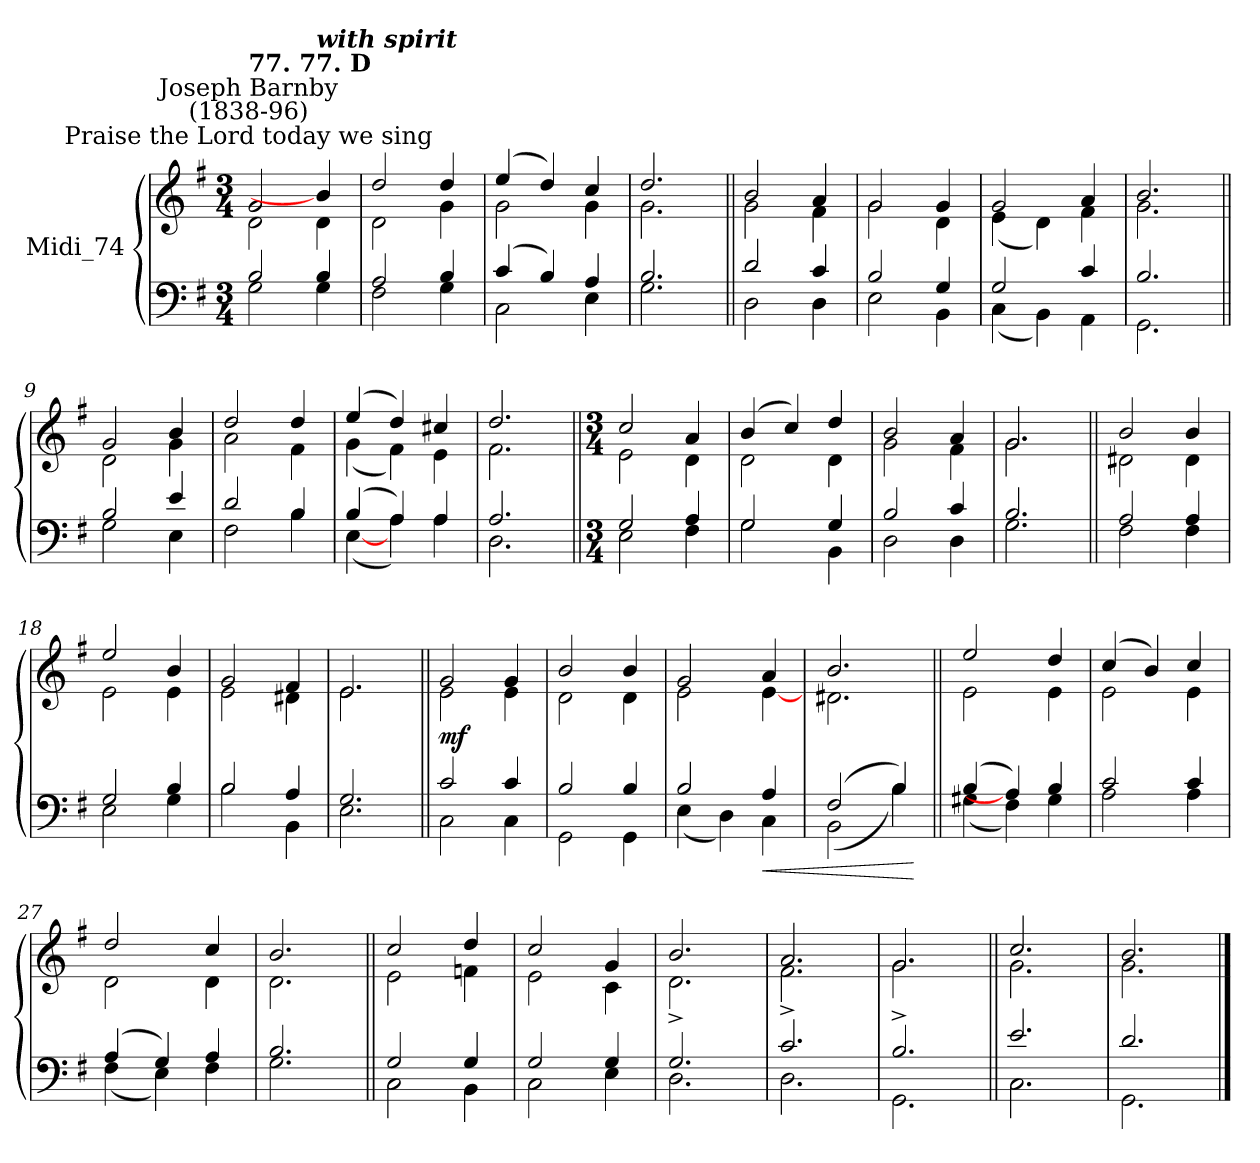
**kern	**dynam	**kern
*part2	*part2	*part1
*staff2	*staff2	*staff1
*I"Midi_74	*	*I"Midi_74
*clefF4	*	*clefG2
*k[f#]	*	*k[f#]
*G:	*	*G:
*M3/4	*	*M3/4
=1	=1	=1
*^	*	*^
!	!	!	!LO:TX:a:cj:t=Praise the Lord today we sing	!
!	!	!	!LO:TX:a:cj:t=Joseph Barnby\n(1838-96)	!
!	!	!	!LO:TX:a:B:t=77. 77. D	!
2B/	2G\	.	2g/	2d\
!	!	!	!LO:TX:a:Bi:t=with spirit	!
4B/	4G\	.	4b/]	4d\
=2	=2	=2	=2	=2
2A/	2F#\	.	2dd/	2d\
4B/	4G\	.	4dd/	4g\
=3	=3	=3	=3	=3
(>4c/	2C\	.	(>4ee/	2g\
4B/)	.	.	4dd/)	.
4A/	4E\	.	4cc/	4g\
=4	=4	=4	=4	=4
2.B/	2.G\	.	2.dd/	2.g\
=5||	=5||	=5||	=5||	=5||
2d/	2D\	.	2b/	2g\
4c/	4D\	.	4a/	4f#\
=6	=6	=6	=6	=6
2B/	2E\	.	2g/	2g\
4G/	4BB\	.	4g/	4d\
=7	=7	=7	=7	=7
2G/	(<4C\	.	2g/	(<4e\
.	4BB\)	.	.	4d\)
4c/	4AA\	.	4a/	4f#\
=8	=8	=8	=8	=8
2.B/	2.GG\	.	2.b/	2.g\
=9||	=9||	=9||	=9||	=9||
2B/	2G\	.	2g/	2d\
4e/	4E\	.	4b/	4g\
=10	=10	=10	=10	=10
2d/	2F#\	.	2dd/	2a\
4B/	4B\	.	4dd/	4f#\
=11	=11	=11	=11	=11
(>4B/	([4E\	.	(>4ee/	(<4g\
4A/)	4A\)	.	4dd/)	4f#\)
4A/	4A\	.	4cc#X/	4e\
=12	=12	=12	=12	=12
2.A/	2.D\	.	2.dd/	2.f#\
!!LO:LB:g=z	!!
=13||	=13||	=13||	=13||	=13||
*M3/4	*	*	*M3/4	*
2G/	2E\	.	2cc/	2e\
4A/	4F#\	.	4a/	4d\
=14	=14	=14	=14	=14
2G/	2G\	.	(>4b/	2d\
.	.	.	4cc/)	.
4G/	4BB\	.	4dd/	4d\
=15	=15	=15	=15	=15
2B/	2D\	.	2b/	2g\
4c/	4D\	.	4a/	4f#\
=16	=16	=16	=16	=16
2.B/	2.G\	.	2.g/	2.g\
=17||	=17||	=17||	=17||	=17||
2A/	2F#\	.	2b/	2d#X\
4A/	4F#\	.	4b/	4d#\
=18	=18	=18	=18	=18
2G/	2E\	.	2ee/	2e\
4B/	4G\	.	4b/	4e\
=19	=19	=19	=19	=19
2B/	2B\	.	2g/	2e\
4A/	4BB\	.	4f#/	4d#X\
=20	=20	=20	=20	=20
2.G/	2.E\	.	2.e/	2.e\
=21||	=21||	=21||	=21||	=21||
!	!	!LO:DY:a	!	!
2c/	2C\	mf	2g/	2e\
4c/	4C\	.	4g/	4e\
=22	=22	=22	=22	=22
2B/	2GG\	.	2b/	2d\
4B/	4GG\	.	4b/	4d\
=23	=23	=23	=23	=23
2B/	(<4E\	.	2g/	2e\
.	4D\)	.	.	.
!	!	!LO:HP:b	!	!
4A/	4C\	<	4a/	[4e\
=24	=24	=24	=24	=24
(>2F#/	(2BB\	.	2.b/	2.d#X\
4B/)	4B\)	.	.	.
*v	*v	*	*	*
*	*	*v	*v
.	[	.
!!LO:LB:g=z
=25||	=25||	=25||
*^	*	*^
(>4B/	(<4G#X\	.	2ee/	2e\
4A/])	4F#\)	.	.	.
4B/	4G#\	.	4dd/	4e\
=26	=26	=26	=26	=26
2c/	2A\	.	(>4cc/	2e\
.	.	.	4b/)	.
4c/	4A\	.	4cc/	4e\
=27	=27	=27	=27	=27
(>4A/	(<4F#\	.	2dd/	2d\
4G/)	4E\)	.	.	.
4A/	4F#\	.	4cc/	4d\
=28	=28	=28	=28	=28
2.B/	2.G\	.	2.b/	2.d\
=29||	=29||	=29||	=29||	=29||
2G/	2C\	.	2cc/	2e\
4G/	4BB\	.	4dd/	4fn\
=30	=30	=30	=30	=30
2G/	2C\	.	2cc/	2e\
4G/	4E\	.	4g/	4c\
=31	=31	=31	=31	=31
2.G/	2.D\	.	2.b/	2.d^\
=32	=32	=32	=32	=32
2.c^/	2.D\	.	2.a/	2.f#\
=33	=33	=33	=33	=33
2.B^/	2.GG\	.	2.g/	2.g\
=34||	=34||	=34||	=34||	=34||
2.e/	2.C\	.	2.cc/	2.g\
=35	=35	=35	=35	=35
2.d/	2.GG\	.	2.b/	2.g\
*v	*v	*	*	*
*	*	*v	*v
==	==	==
*-	*-	*-
